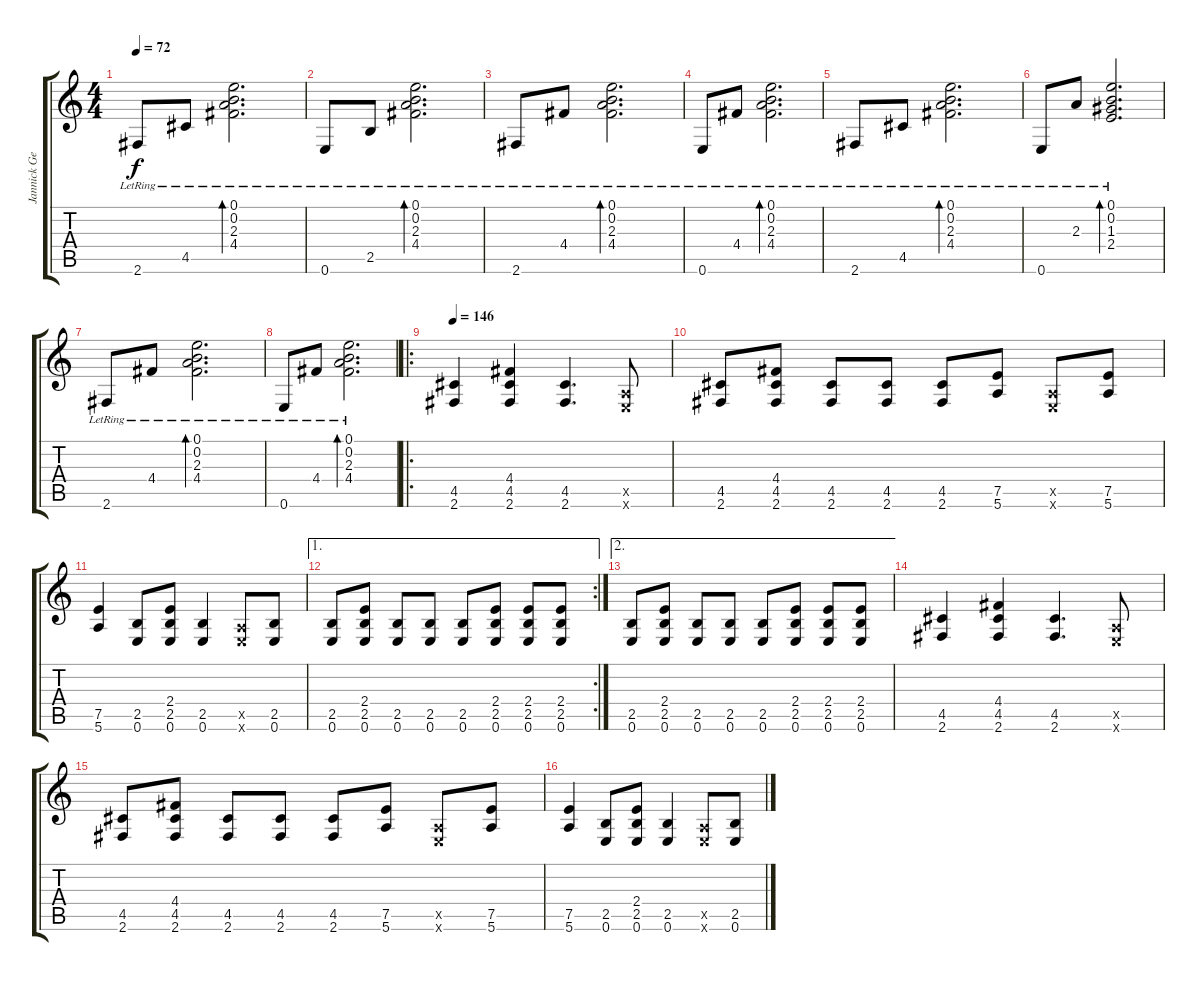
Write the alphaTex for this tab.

\track ("Jannick Gers" "Jannick Ge") {instrument distortionguitar}
\staff {score tabs}
\tuning (E4 B3 G3 D3 A2 E2) {hide}
\ts (4 4)
\tempo 72
\clef g2
\ks c
2.6{lr}.8{dy f} 4.5{lr}.8 (0.1{lr} 0.2{lr} 2.3{lr} 4.4{lr}).2{d bd 240} |
0.6{lr}.8 2.5{lr}.8 (0.1{lr} 0.2{lr} 2.3{lr} 4.4{lr}).2{d bd 240} |
2.6{lr}.8 4.4{lr}.8 (0.1{lr} 0.2{lr} 2.3{lr} 4.4{lr}).2{d bd 240} |
0.6{lr}.8 4.4{lr}.8 (0.1{lr} 0.2{lr} 2.3{lr} 4.4{lr}).2{d bd 240} |
2.6{lr}.8 4.5{lr}.8 (0.1{lr} 0.2{lr} 2.3{lr} 4.4{lr}).2{d bd 240} |
0.6{lr}.8 2.3{lr}.8 (0.1{lr} 0.2{lr} 1.3{lr} 2.4{lr}).2{d bd 240} |
2.6{lr}.8 4.4{lr}.8 (0.1{lr} 0.2{lr} 2.3{lr} 4.4{lr}).2{d bd 240} |
0.6{lr}.8 4.4{lr}.8 (0.1{lr} 0.2{lr} 2.3{lr} 4.4{lr}).2{d bd 240} |
\ro
\tempo 146
(4.5 2.6).4{volume 12 instrument distortionguitar} (4.4 4.5 2.6).4 (4.5 2.6).4{d} (0.5{x} 0.6{x}).8 |
(4.5 2.6).8 (4.4 4.5 2.6).8 (4.5 2.6).8 (4.5 2.6).8 (4.5 2.6).8 (7.5 5.6).8 (0.5{x} 0.6{x}).8 (7.5 5.6).8 |
(7.5 5.6).4 (2.5 0.6).8 (2.4 2.5 0.6).8 (2.5 0.6).4 (0.5{x} 0.6{x}).8 (2.5 0.6).8 |
\ae 1
\rc 2
(2.5 0.6).8 (2.4 2.5 0.6).8 (2.5 0.6).8 (2.5 0.6).8 (2.5 0.6).8 (2.4 2.5 0.6).8 (2.4 2.5 0.6).8 (2.4 2.5 0.6).8 |
\ae 2
(2.5 0.6).8 (2.4 2.5 0.6).8 (2.5 0.6).8 (2.5 0.6).8 (2.5 0.6).8 (2.4 2.5 0.6).8 (2.4 2.5 0.6).8 (2.4 2.5 0.6).8 |
(4.5 2.6).4 (4.4 4.5 2.6).4 (4.5 2.6).4{d} (0.5{x} 0.6{x}).8 |
(4.5 2.6).8 (4.4 4.5 2.6).8 (4.5 2.6).8 (4.5 2.6).8 (4.5 2.6).8 (7.5 5.6).8 (0.5{x} 0.6{x}).8 (7.5 5.6).8 |
(7.5 5.6).4 (2.5 0.6).8 (2.4 2.5 0.6).8 (2.5 0.6).4 (0.5{x} 0.6{x}).8 (2.5 0.6).8
